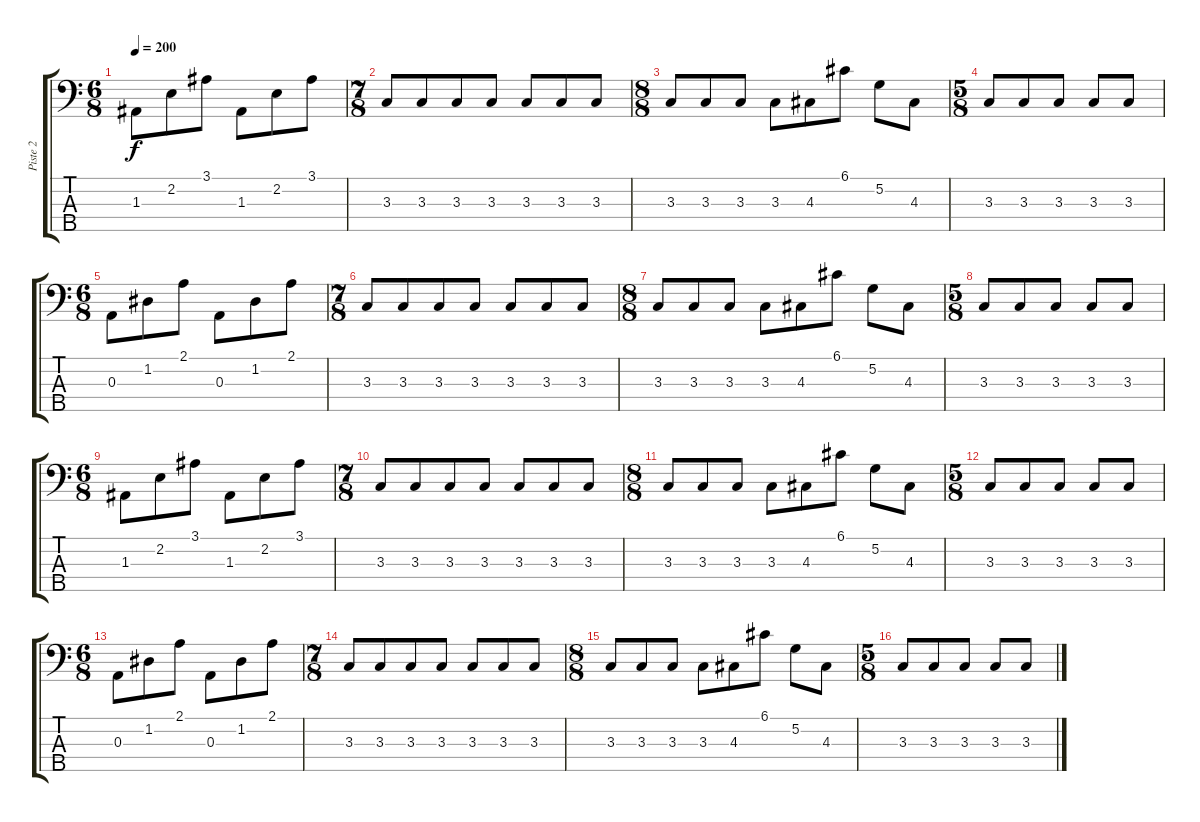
\track ("Piste 2" "Piste 2") {instrument electricbasspick}
\staff {score tabs}
\tuning (G2 D2 A1 E1 B0) {hide}
\ts (6 8)
\tempo 200
\clef f4
\ks c
1.3.8{dy f} 2.2.8 3.1.8 1.3.8 2.2.8 3.1.8 |
\ts (7 8)
3.3.8 3.3.8 3.3.8 3.3.8 3.3.8 3.3.8 3.3.8 |
\ts (8 8)
3.3.8 3.3.8 3.3.8 3.3.8 4.3.8 6.1.8 5.2.8 4.3.8 |
\ts (5 8)
3.3.8 3.3.8 3.3.8 3.3.8 3.3.8 |
\ts (6 8)
0.3.8 1.2.8 2.1.8 0.3.8 1.2.8 2.1.8 |
\ts (7 8)
3.3.8 3.3.8 3.3.8 3.3.8 3.3.8 3.3.8 3.3.8 |
\ts (8 8)
3.3.8 3.3.8 3.3.8 3.3.8 4.3.8 6.1.8 5.2.8 4.3.8 |
\ts (5 8)
3.3.8 3.3.8 3.3.8 3.3.8 3.3.8 |
\ts (6 8)
1.3.8 2.2.8 3.1.8 1.3.8 2.2.8 3.1.8 |
\ts (7 8)
3.3.8 3.3.8 3.3.8 3.3.8 3.3.8 3.3.8 3.3.8 |
\ts (8 8)
3.3.8 3.3.8 3.3.8 3.3.8 4.3.8 6.1.8 5.2.8 4.3.8 |
\ts (5 8)
3.3.8 3.3.8 3.3.8 3.3.8 3.3.8 |
\ts (6 8)
0.3.8 1.2.8 2.1.8 0.3.8 1.2.8 2.1.8 |
\ts (7 8)
3.3.8 3.3.8 3.3.8 3.3.8 3.3.8 3.3.8 3.3.8 |
\ts (8 8)
3.3.8 3.3.8 3.3.8 3.3.8 4.3.8 6.1.8 5.2.8 4.3.8 |
\ts (5 8)
3.3.8 3.3.8 3.3.8 3.3.8 3.3.8
